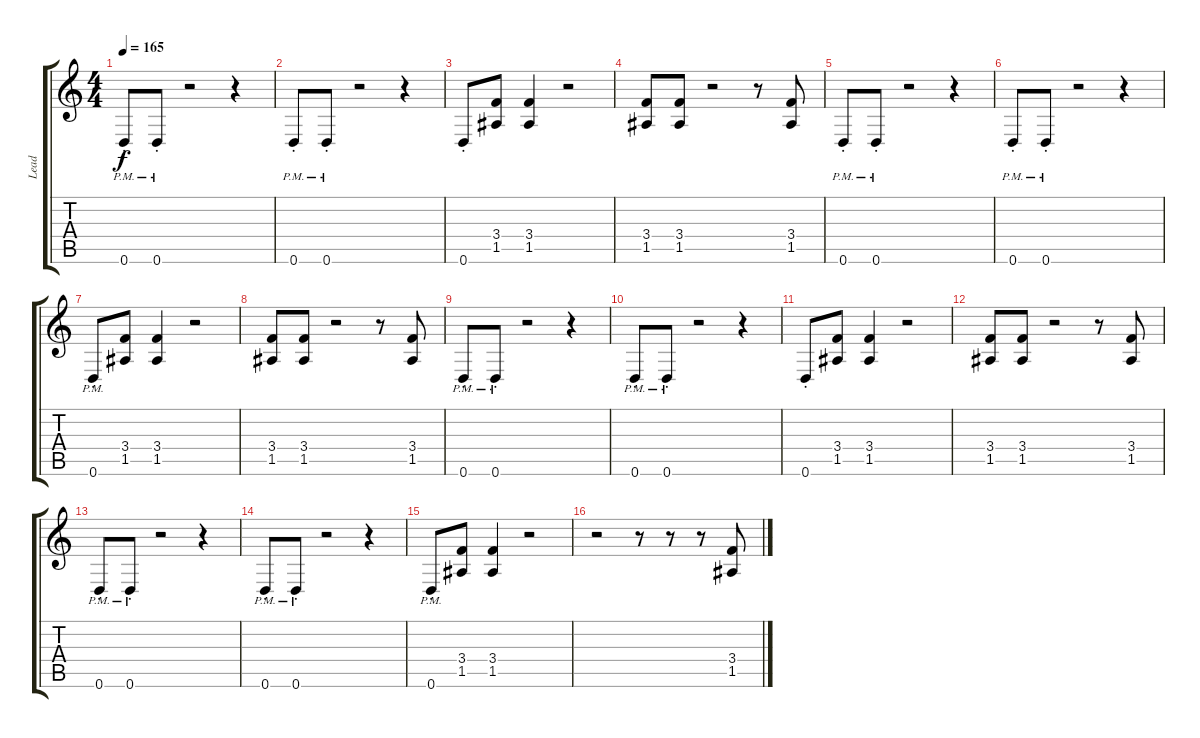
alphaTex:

\track ("Lead" "Lead") {instrument distortionguitar}
\staff {score tabs}
\tuning (E4 B3 G3 D3 A2 D2) {hide}
\ts (4 4)
\tempo 165
\clef g2
\ks c
0.6{pm st}.8{dy f} 0.6{pm st}.8 r.2 r.4 |
0.6{pm st}.8 0.6{pm st}.8 r.2 r.4 |
0.6{st}.8 (3.4 1.5).8 (3.4 1.5).4 r.2 |
(3.4 1.5).8 (3.4 1.5).8 r.2 r.8 (3.4 1.5).8 |
0.6{pm st}.8 0.6{pm st}.8 r.2 r.4 |
0.6{pm st}.8 0.6{pm st}.8 r.2 r.4 |
0.6{pm st}.8 (3.4 1.5).8 (3.4 1.5).4 r.2 |
(3.4 1.5).8 (3.4 1.5).8 r.2 r.8 (3.4 1.5).8 |
0.6{pm st}.8 0.6{pm st}.8 r.2 r.4 |
0.6{pm st}.8 0.6{pm st}.8 r.2 r.4 |
0.6{st}.8 (3.4 1.5).8 (3.4 1.5).4 r.2 |
(3.4 1.5).8 (3.4 1.5).8 r.2 r.8 (3.4 1.5).8 |
0.6{pm st}.8 0.6{pm st}.8 r.2 r.4 |
0.6{pm st}.8 0.6{pm st}.8 r.2 r.4 |
0.6{pm st}.8 (3.4 1.5).8 (3.4 1.5).4 r.2 |
r.2 r.8 r.8 r.8 (3.4 1.5).8
